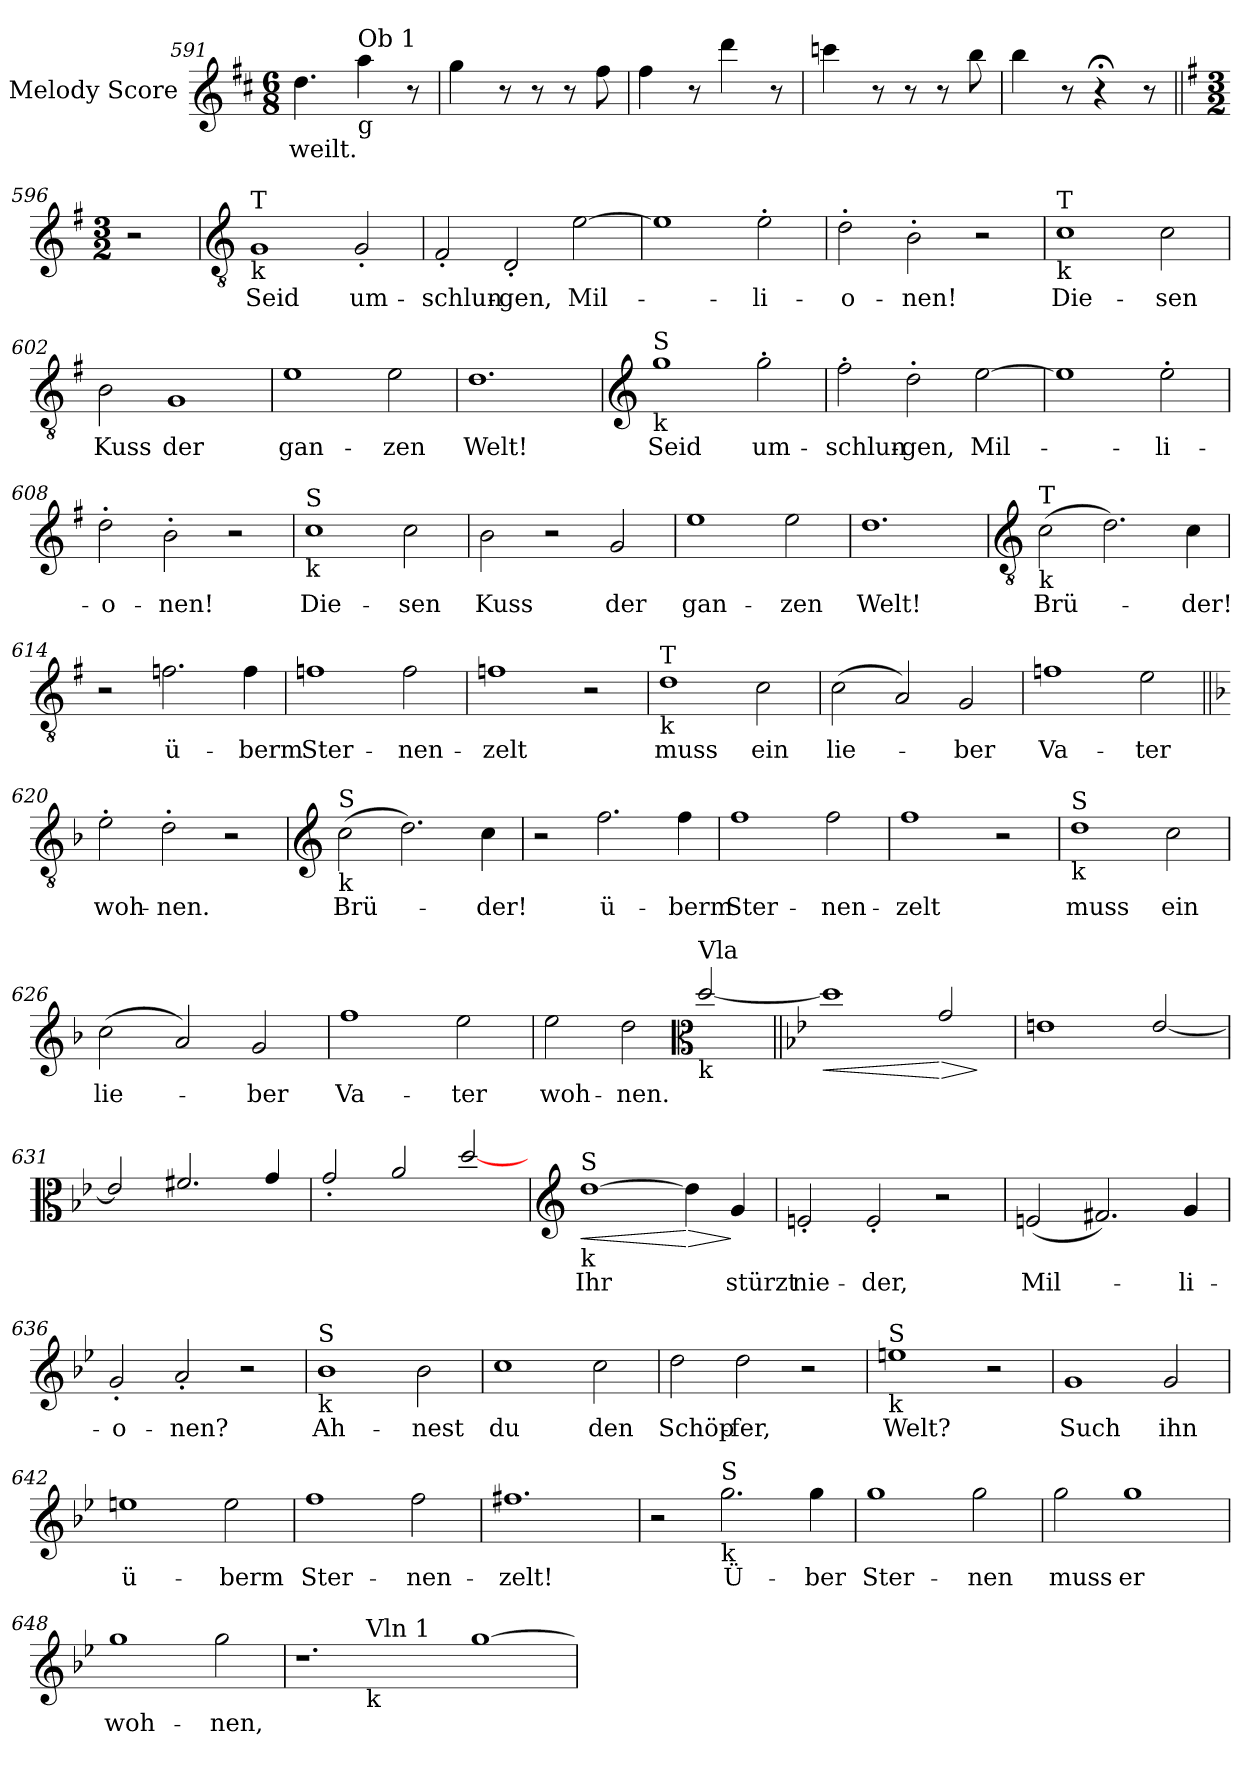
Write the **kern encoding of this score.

**kern	**text	**dynam
*part1	*part1	*part1
*staff1	*staff1	*staff1
*I"Melody Score	*	*
*clefG2	*	*
*k[f#c#]	*	*
*M6/8	*	*
=591	=591	=591
!	!LO:LY:b	!
4.dd\	weilt.	.
!LO:TX:a:t=Ob 1	!	!
!LO:TX:b:t=g	!	!
4aa\	.	.
8r	.	.
=592	=592	=592
4gg\	.	.
8r	.	.
8r	.	.
8r	.	.
8ff#\	.	.
=593	=593	=593
4ff#\	.	.
8r	.	.
4ddd\	.	.
8r	.	.
=594	=594	=594
4cccn\	.	.
8r	.	.
8r	.	.
8r	.	.
8bb\	.	.
=595	=595	=595
4bb\	.	.
8r	.	.
4r;<	.	.
8r	.	.
=596||	=596||	=596||
*k[f#]	*	*
*M3/2	*	*
*MM144	*	*
2r	.	.
=597	=597	=597
*clefGv2	*	*
!LO:TX:a:t=T	!	!
!LO:TX:b:t=k	!	!
!	!LO:LY:b	!
1G	Seid	.
!	!LO:LY:b	!
2G'/	um-	.
=598	=598	=598
!	!LO:LY:b	!
2F#'/	-schlun-	.
!	!LO:LY:b	!
2D'/	-gen,	.
!	!LO:LY:b	!
[2e\	Mil-	.
=599	=599	=599
1e]	.	.
!	!LO:LY:b	!
2e'\	-li-	.
=600	=600	=600
!	!LO:LY:b	!
2d'\	-o-	.
!	!LO:LY:b	!
2B'\	-nen!	.
2r	.	.
=601	=601	=601
!LO:TX:a:t=T	!	!
!LO:TX:b:t=k	!	!
!	!LO:LY:b	!
1c	Die-	.
!	!LO:LY:b	!
2c\	-sen	.
=602	=602	=602
!	!LO:LY:b	!
2B\	Kuss	.
!	!LO:LY:b	!
1G	der	.
=603	=603	=603
!	!LO:LY:b	!
1e	gan-	.
!	!LO:LY:b	!
2e\	-zen	.
=604	=604	=604
!	!LO:LY:b	!
1.d	Welt!	.
=605	=605	=605
*clefG2	*	*
!LO:TX:a:t=S	!	!
!LO:TX:b:t=k	!	!
!	!LO:LY:b	!
1gg	Seid	.
!	!LO:LY:b	!
2gg'\	um-	.
=606	=606	=606
!	!LO:LY:b	!
2ff#'\	-schlun-	.
!	!LO:LY:b	!
2dd'\	-gen,	.
!	!LO:LY:b	!
[2ee\	Mil-	.
=607	=607	=607
1ee]	.	.
!	!LO:LY:b	!
2ee'\	-li-	.
=608	=608	=608
!	!LO:LY:b	!
2dd'\	-o-	.
!	!LO:LY:b	!
2b'\	-nen!	.
2r	.	.
=609	=609	=609
!LO:TX:a:t=S	!	!
!LO:TX:b:t=k	!	!
!	!LO:LY:b	!
1cc	Die-	.
!	!LO:LY:b	!
2cc\	-sen	.
=610	=610	=610
!	!LO:LY:b	!
2b\	Kuss	.
2r	.	.
!	!LO:LY:b	!
2g/	der	.
=611	=611	=611
!	!LO:LY:b	!
1ee	gan-	.
!	!LO:LY:b	!
2ee\	-zen	.
=612	=612	=612
!	!LO:LY:b	!
1.dd	Welt!	.
=613	=613	=613
*clefGv2	*	*
!LO:TX:a:t=T	!	!
!LO:TX:b:t=k	!	!
!	!LO:LY:b	!
(2c\	Brü-	.
2.d\)	.	.
!	!LO:LY:b	!
4c\	-der!	.
=614	=614	=614
2r	.	.
!	!LO:LY:b	!
2.fn\	ü-	.
!	!LO:LY:b	!
4f\	-berm	.
=615	=615	=615
!	!LO:LY:b	!
1fn	Ster-	.
!	!LO:LY:b	!
2f\	-nen-	.
=616	=616	=616
!	!LO:LY:b	!
1fn	-zelt	.
2r	.	.
=617	=617	=617
!LO:TX:a:t=T	!	!
!LO:TX:b:t=k	!	!
!	!LO:LY:b	!
1d	muss	.
!	!LO:LY:b	!
2c\	ein	.
=618	=618	=618
!	!LO:LY:b	!
(2c\	lie-	.
2A/)	.	.
!	!LO:LY:b	!
2G/	-ber	.
=619	=619	=619
!	!LO:LY:b	!
1fn	Va-	.
!	!LO:LY:b	!
2e\	-ter	.
=620||	=620||	=620||
*k[b-]	*	*
!	!LO:LY:b	!
2e'\	woh-	.
!	!LO:LY:b	!
2d'\	-nen.	.
2r	.	.
=621	=621	=621
*clefG2	*	*
!LO:TX:a:t=S	!	!
!LO:TX:b:t=k	!	!
!	!LO:LY:b	!
(2cc\	Brü-	.
2.dd\)	.	.
!	!LO:LY:b	!
4cc\	-der!	.
=622	=622	=622
2r	.	.
!	!LO:LY:b	!
2.ff\	ü-	.
!	!LO:LY:b	!
4ff\	-berm	.
=623	=623	=623
!	!LO:LY:b	!
1ff	Ster-	.
!	!LO:LY:b	!
2ff\	-nen-	.
=624	=624	=624
!	!LO:LY:b	!
1ff	-zelt	.
2r	.	.
=625	=625	=625
!LO:TX:a:t=S	!	!
!LO:TX:b:t=k	!	!
!	!LO:LY:b	!
1dd	muss	.
!	!LO:LY:b	!
2cc\	ein	.
=626	=626	=626
!	!LO:LY:b	!
(2cc\	lie-	.
2a/)	.	.
!	!LO:LY:b	!
2g/	-ber	.
=627	=627	=627
!	!LO:LY:b	!
1ff	Va-	.
!	!LO:LY:b	!
2ee\	-ter	.
=628	=628	=628
!	!LO:LY:b	!
2ee\	woh-	.
!	!LO:LY:b	!
2dd\	-nen.	.
*clefC3	*	*
!LO:TX:a:t=Vla	!	!
!LO:TX:b:t=k	!	!
[2dd/	.	.
=629||	=629||	=629||
*k[b-e-]	*	*
*MM120	*	*
!	!	!LO:HP:b
1dd]	.	<
!	!	!LO:HP:n=1:b
2g/	.	[ >
.	.	]
=630	=630	=630
1en	.	.
[2e/	.	.
=631	=631	=631
2e/]	.	.
2.f#X/	.	.
4g/	.	.
=632	=632	=632
2g'/	.	.
2a/	.	.
[2dd/	.	.
=633	=633	=633
*clefG2	*	*
!LO:TX:a:t=S	!	!
!LO:TX:b:t=k	!	!
!	!LO:LY:b	!LO:HP:b
[1dd	Ihr	<
!	!	!LO:HP:n=1:b
4dd\]	.	[ >
!	!LO:LY:b	!
4g/	stürzt	]
=634	=634	=634
!	!LO:LY:b	!
2en'/	nie-	.
!	!LO:LY:b	!
2e'/	-der,	.
2r	.	.
=635	=635	=635
!	!LO:LY:b	!
(2en/	Mil-	.
2.f#X/)	.	.
!	!LO:LY:b	!
4g/	-li-	.
=636	=636	=636
!	!LO:LY:b	!
2g'/	-o-	.
!	!LO:LY:b	!
2a'/	-nen?	.
2r	.	.
=637	=637	=637
!LO:TX:a:t=S	!	!
!LO:TX:b:t=k	!	!
!	!LO:LY:b	!
1b-	Ah-	.
!	!LO:LY:b	!
2b-\	-nest	.
=638	=638	=638
!	!LO:LY:b	!
1cc	du	.
!	!LO:LY:b	!
2cc\	den	.
=639	=639	=639
!	!LO:LY:b	!
2dd\	Schöp-	.
!	!LO:LY:b	!
2dd\	-fer,	.
2r	.	.
=640	=640	=640
!LO:TX:a:t=S	!	!
!LO:TX:b:t=k	!	!
!	!LO:LY:b	!
1een	Welt?	.
2r	.	.
=641	=641	=641
!	!LO:LY:b	!
1g	Such	.
!	!LO:LY:b	!
2g/	ihn	.
=642	=642	=642
!	!LO:LY:b	!
1een	ü-	.
!	!LO:LY:b	!
2ee\	-berm	.
=643	=643	=643
!	!LO:LY:b	!
1ff	Ster-	.
!	!LO:LY:b	!
2ff\	-nen-	.
=644	=644	=644
!	!LO:LY:b	!
1.ff#X	-zelt!	.
=645	=645	=645
2r	.	.
!LO:TX:a:t=S	!	!
!LO:TX:b:t=k	!	!
!	!LO:LY:b	!
2.gg\	Ü-	.
!	!LO:LY:b	!
4gg\	-ber	.
=646	=646	=646
!	!LO:LY:b	!
1gg	Ster-	.
!	!LO:LY:b	!
2gg\	-nen	.
=647	=647	=647
!	!LO:LY:b	!
2gg\	muss	.
!	!LO:LY:b	!
1gg	er	.
=648	=648	=648
!	!LO:LY:b	!
1gg	woh-	.
!	!LO:LY:b	!
2gg\	-nen,	.
=649	=649	=649
*^	*	*
1.r	2ryy	.	.
!	!LO:TX:a:t=Vln 1	!	!
!	!LO:TX:b:t=k	!	!
.	0ryy	.	.
[1gg	.	.	.
*v	*v	*	*
=	=	=
*-	*-	*-
